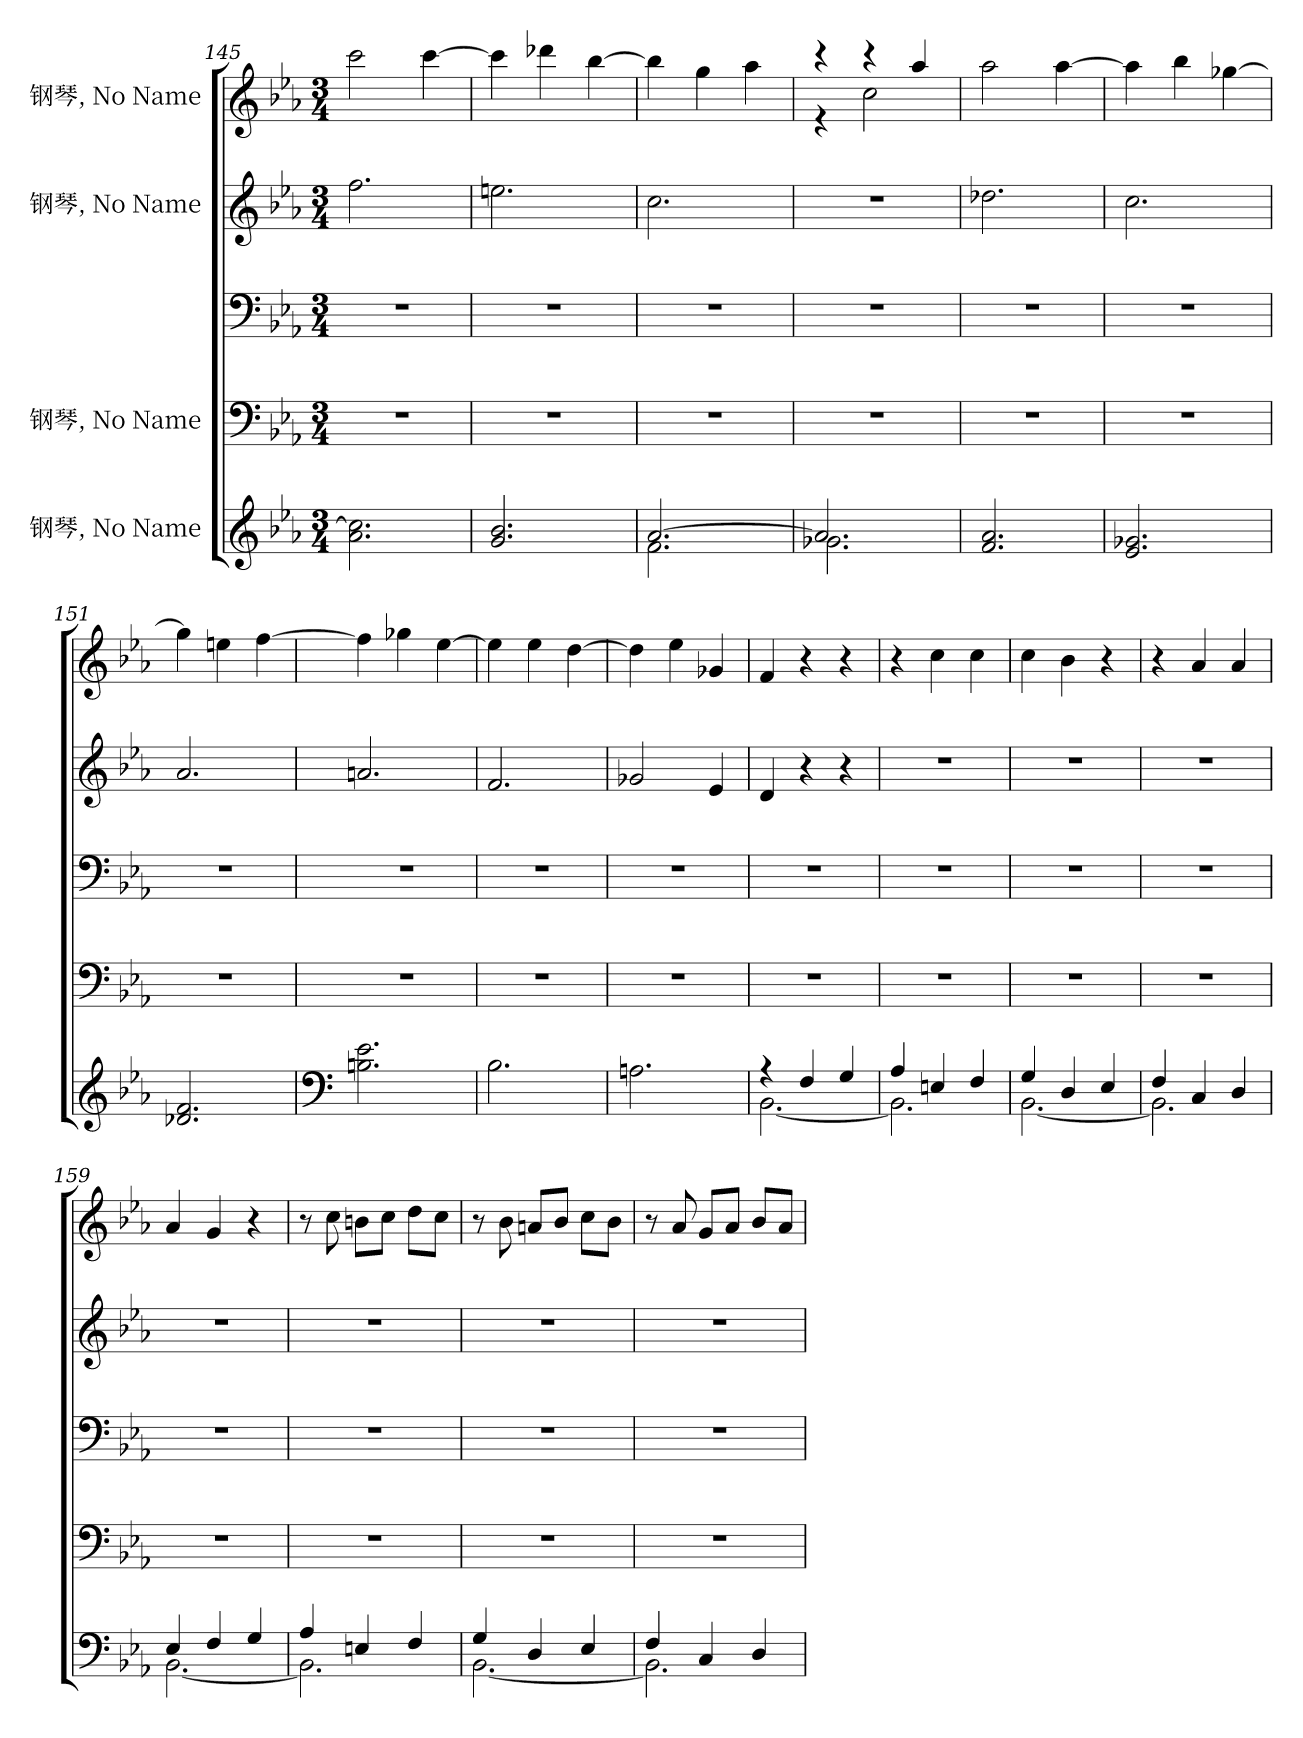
**kern	**kern	**kern	**kern	**kern
*part4	*part3	*part3	*part2	*part1
*staff5	*staff4	*staff3	*staff2	*staff1
*I"钢琴, No Name	*I"钢琴, No Name	*	*I"钢琴, No Name	*I"钢琴, No Name
*clefG2	*clefF4	*clefF4	*clefG2	*clefG2
*k[b-e-a-]	*k[b-e-a-]	*k[b-e-a-]	*k[b-e-a-]	*k[b-e-a-]
*M3/4	*M3/4	*M3/4	*M3/4	*M3/4
=145	=145	=145	=145	=145
2.a-\ 2.cc\]	2.r	2.r	2.ff\	2ccc\
.	.	.	.	[4ccc\
=146	=146	=146	=146	=146
2.g/ 2.b-/	2.r	2.r	2.een\	4ccc\]
.	.	.	.	4ddd-X\
.	.	.	.	[4bb-\
=147	=147	=147	=147	=147
*^	*	*	*	*
[2.a-/	2.f\	2.r	2.r	2.cc\	4bb-\]
.	.	.	.	.	4gg\
.	.	.	.	.	4aa-\
=148	=148	=148	=148	=148	=148
*	*	*	*	*	*^
2.a-/]	2.g-X\	2.r	2.r	2.r	4r	4r
.	.	.	.	.	4r	2cc\
.	.	.	.	.	4aa-/	.
*v	*v	*	*	*	*v	*v
=149	=149	=149	=149	=149
2.f/ 2.a-/	2.r	2.r	2.dd-X\	2aa-\
.	.	.	.	[4aa-\
!!LO:PB:g=z
=150	=150	=150	=150	=150
2.e-/ 2.g-X/	2.r	2.r	2.cc\	4aa-\]
.	.	.	.	4bb-\
.	.	.	.	[4gg-X\
=151	=151	=151	=151	=151
2.d-X/ 2.f/	2.r	2.r	2.a-/	4gg-\]
.	.	.	.	4een\
.	.	.	.	[4ff\
=152	=152	=152	=152	=152
*clefF4	*	*	*	*
2.Bn\ 2.e-\	2.r	2.r	2.an/	4ff\]
.	.	.	.	4gg-X\
.	.	.	.	[4ee-\
=153	=153	=153	=153	=153
2.B-\	2.r	2.r	2.f/	4ee-\]
.	.	.	.	4ee-\
.	.	.	.	[4dd\
=154	=154	=154	=154	=154
2.An\	2.r	2.r	2g-X/	4dd\]
.	.	.	.	4ee-\
.	.	.	4e-/	4g-X/
=155	=155	=155	=155	=155
*^	*	*	*	*
4r	[2.BB-\	2.r	2.r	4d/	4f/
4F/	.	.	.	4r	4r
4G/	.	.	.	4r	4r
=156	=156	=156	=156	=156	=156
4A-/	2.BB-\]	2.r	2.r	2.r	4r
4En/	.	.	.	.	4cc\
4F/	.	.	.	.	4cc\
=157	=157	=157	=157	=157	=157
4G/	[2.BB-\	2.r	2.r	2.r	4cc\
4D/	.	.	.	.	4b-\
4E-/	.	.	.	.	4r
!!LO:LB:g=z
=158	=158	=158	=158	=158	=158
4F/	2.BB-\]	2.r	2.r	2.r	4r
4C/	.	.	.	.	4a-/
4D/	.	.	.	.	4a-/
=159	=159	=159	=159	=159	=159
4E-/	[2.BB-\	2.r	2.r	2.r	4a-/
4F/	.	.	.	.	4g/
4G/	.	.	.	.	4r
=160	=160	=160	=160	=160	=160
4A-/	2.BB-\]	2.r	2.r	2.r	8r
.	.	.	.	.	8cc\
4En/	.	.	.	.	8bn\L
.	.	.	.	.	8cc\J
4F/	.	.	.	.	8dd\L
.	.	.	.	.	8cc\J
=161	=161	=161	=161	=161	=161
4G/	[2.BB-\	2.r	2.r	2.r	8r
.	.	.	.	.	8b-\
4D/	.	.	.	.	8an/L
.	.	.	.	.	8b-/J
4E-/	.	.	.	.	8cc\L
.	.	.	.	.	8b-\J
=162	=162	=162	=162	=162	=162
4F/	2.BB-\]	2.r	2.r	2.r	8r
.	.	.	.	.	8a-/
4C/	.	.	.	.	8g/L
.	.	.	.	.	8a-/J
4D/	.	.	.	.	8b-/L
*	*	*	*	*	*MM230
.	.	.	.	.	8a-/J
*v	*v	*	*	*	*
=	=	=	=	=
*-	*-	*-	*-	*-
